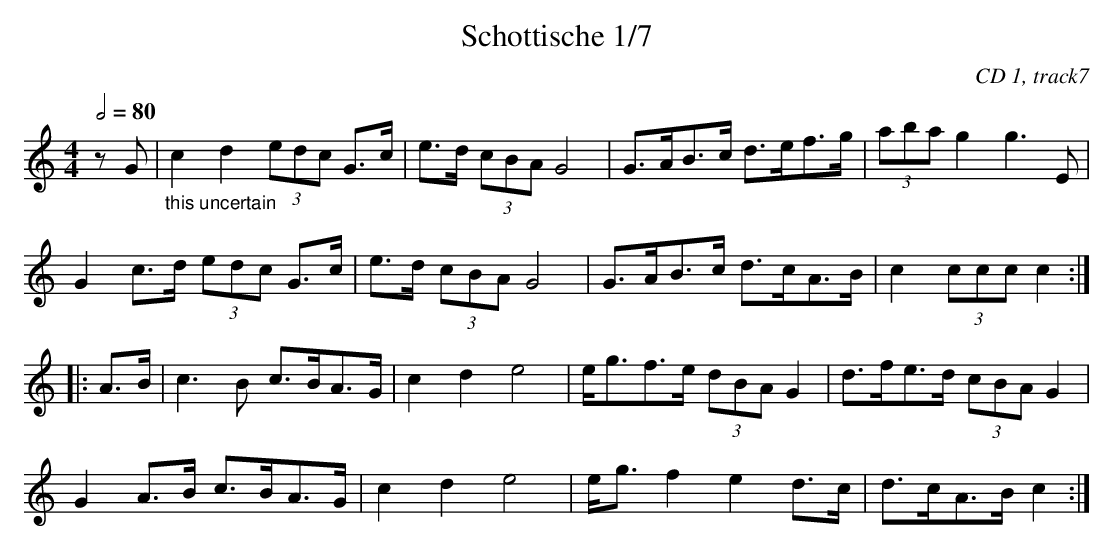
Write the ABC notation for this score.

X:1
T:Schottische 1/7
C:CD 1, track7
M:4/4
L:1/8
Q:1/2=80
K:C
zG|"_this uncertain"c2d2 (3edc G>c|e>d (3cBA G4|G>AB>c d>ef>g|(3aba g2 g3E|
G2c>d (3edc G>c|e>d (3cBA G4|G>AB>c d>cA>B|c2(3ccc c2:|
|:A>B|c3B c>BA>G|c2d2 e4|e<gf>e (3dBA G2|d>fe>d (3cBA G2|
G2A>B c>BA>G|c2d2 e4|e<gf2 e2d>c|d>cA>B c2 :|
